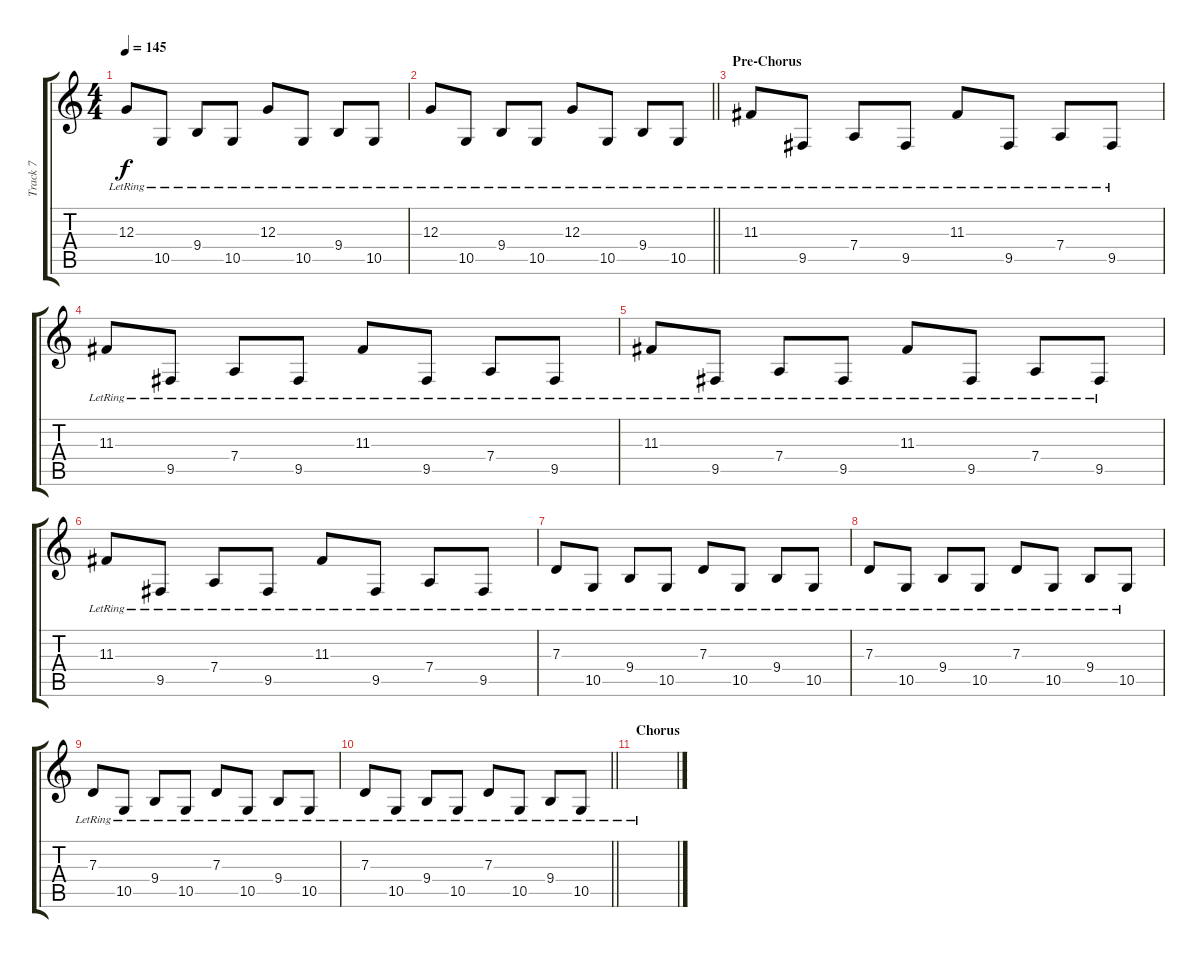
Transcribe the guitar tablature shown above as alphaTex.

\track ("Track 7" "Track 7") {instrument electricpiano1}
\staff {score tabs}
\tuning (E4 B3 G3 D3 A2 E2) {hide}
\ts (4 4)
\tempo 145
\clef g2
\ks c
12.3{lr}.8{dy f} 10.5{lr}.8 9.4{lr}.8 10.5{lr}.8 12.3{lr}.8 10.5{lr}.8 9.4{lr}.8 10.5{lr}.8 |
\barLineRight lightlight
12.3{lr}.8 10.5{lr}.8 9.4{lr}.8 10.5{lr}.8 12.3{lr}.8 10.5{lr}.8 9.4{lr}.8 10.5{lr}.8 |
\section ("" "Pre-Chorus")
11.3{lr}.8 9.5{lr}.8 7.4{lr}.8 9.5{lr}.8 11.3{lr}.8 9.5{lr}.8 7.4{lr}.8 9.5{lr}.8 |
11.3{lr}.8 9.5{lr}.8 7.4{lr}.8 9.5{lr}.8 11.3{lr}.8 9.5{lr}.8 7.4{lr}.8 9.5{lr}.8 |
11.3{lr}.8 9.5{lr}.8 7.4{lr}.8 9.5{lr}.8 11.3{lr}.8 9.5{lr}.8 7.4{lr}.8 9.5{lr}.8 |
11.3{lr}.8 9.5{lr}.8 7.4{lr}.8 9.5{lr}.8 11.3{lr}.8 9.5{lr}.8 7.4{lr}.8 9.5{lr}.8 |
7.3{lr}.8 10.5{lr}.8 9.4{lr}.8 10.5{lr}.8 7.3{lr}.8 10.5{lr}.8 9.4{lr}.8 10.5{lr}.8 |
7.3{lr}.8 10.5{lr}.8 9.4{lr}.8 10.5{lr}.8 7.3{lr}.8 10.5{lr}.8 9.4{lr}.8 10.5{lr}.8 |
7.3{lr}.8 10.5{lr}.8 9.4{lr}.8 10.5{lr}.8 7.3{lr}.8 10.5{lr}.8 9.4{lr}.8 10.5{lr}.8 |
\barLineRight lightlight
7.3{lr}.8 10.5{lr}.8 9.4{lr}.8 10.5{lr}.8 7.3{lr}.8 10.5{lr}.8 9.4{lr}.8 10.5{lr}.8 |
\section ("" "Chorus")
